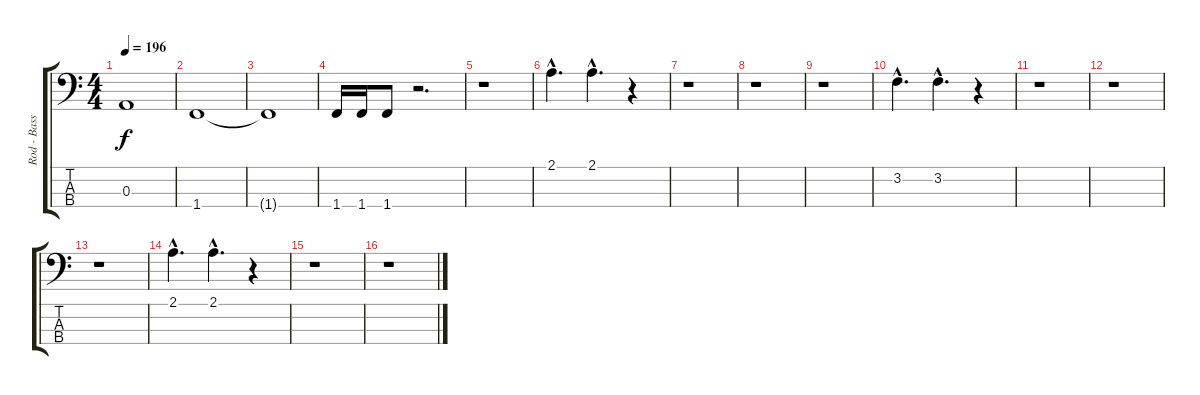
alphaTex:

\track ("Rod - Bass" "Rod - Bass") {instrument electricbasspick}
\staff {score tabs}
\tuning (G2 D2 A1 E1) {hide}
\ts (4 4)
\tempo 196
\clef f4
\ks c
0.3{t}.1{dy f} |
1.4.1 |
1.4{t}.1 |
1.4.16 1.4.16 1.4.8 r.2{d} |
r.1 |
2.1{hac}.4{d} 2.1{hac}.4{d} r.4 |
r.1 |
r.1 |
r.1 |
3.2{hac}.4{d} 3.2{hac}.4{d} r.4 |
r.1 |
r.1 |
r.1 |
2.1{hac}.4{d} 2.1{hac}.4{d} r.4 |
r.1 |
r.1
